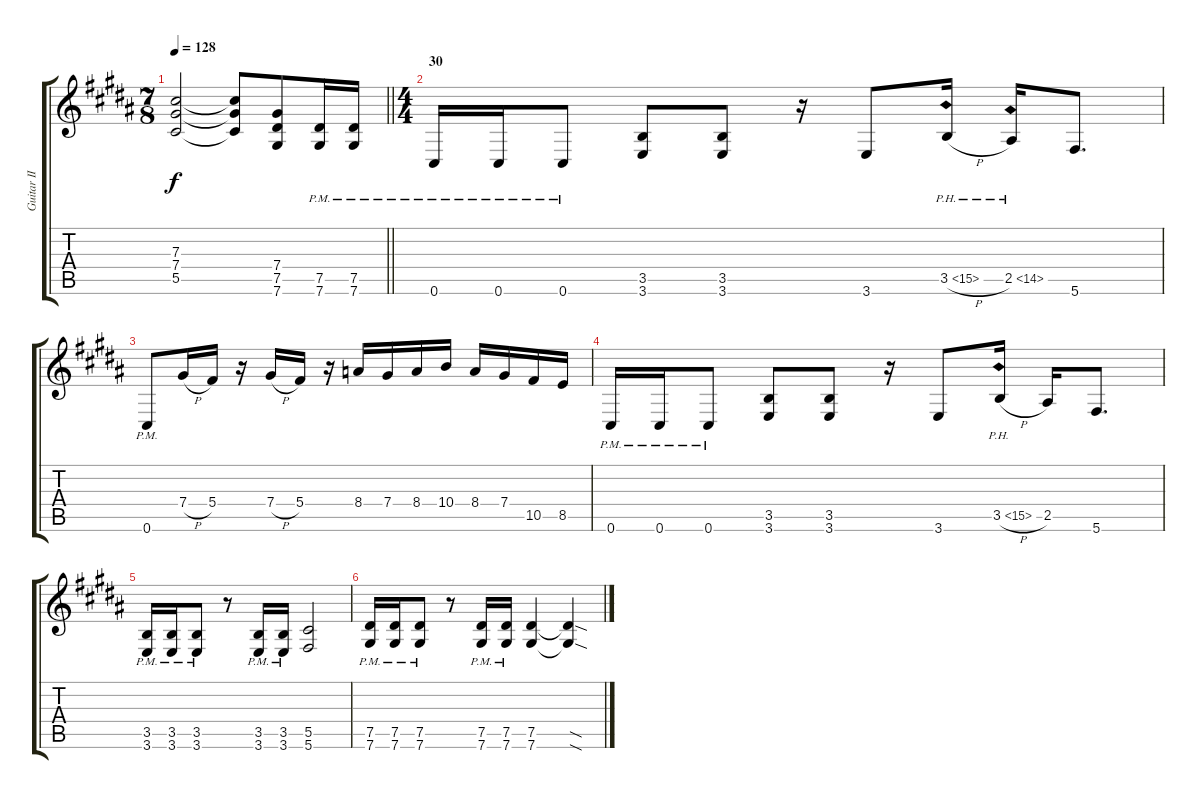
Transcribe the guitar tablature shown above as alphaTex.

\track ("Guitar II (Teru)" "Guitar II ") {instrument distortionguitar}
\staff {score tabs}
\tuning (Eb4 Bb3 Gb3 Db3 Ab2 Db2) {hide}
\ts (7 8)
\tempo 128
\clef g2
\barLineRight lightlight
\ks g#minor
(7.3{t} 7.4{t} 5.5{t}).2{dy f} (7.3{t} 7.4{t} 5.5{t}).8{beam merge} (7.4 7.5 7.6).8 (7.5{pm} 7.6{pm}).16 (7.5{pm} 7.6{pm}).16 |
\ts (4 4)
\section ("" "30")
0.6{pm}.16 0.6{pm}.16 0.6{pm}.8 (3.5 3.6).8 (3.5 3.6).8 r.16 3.6.8{balance 3} 3.5{ph 12 h}.16 2.5{ph 12}.16 5.6.8{d} |
0.6{pm}.8 7.4{h}.16 5.4.16 r.16 7.4{h}.16 5.4.16 r.16 8.4.16 7.4.16 8.4.16 10.4.16 8.4.16 7.4.16 10.5.16 8.5.16 |
0.6{pm}.16 0.6{pm}.16 0.6{pm}.8 (3.5 3.6).8 (3.5 3.6).8 r.16 3.6.8 3.5{ph 12 h}.16 2.5.16 5.6.8{d} |
(3.5{pm} 3.6).16 (3.5{pm} 3.6).16 (3.5{pm} 3.6).8 r.8 (3.5{pm} 3.6).16 (3.5{pm} 3.6).16 (5.5 5.6).2 |
(7.5{pm} 7.6{pm}).16 (7.5{pm} 7.6{pm}).16 (7.5{pm} 7.6{pm}).8 r.8 (7.5{pm} 7.6{pm}).16 (7.5{pm} 7.6{pm}).16 (7.5 7.6).4 (7.5{sod t} 7.6{sod t}).4
